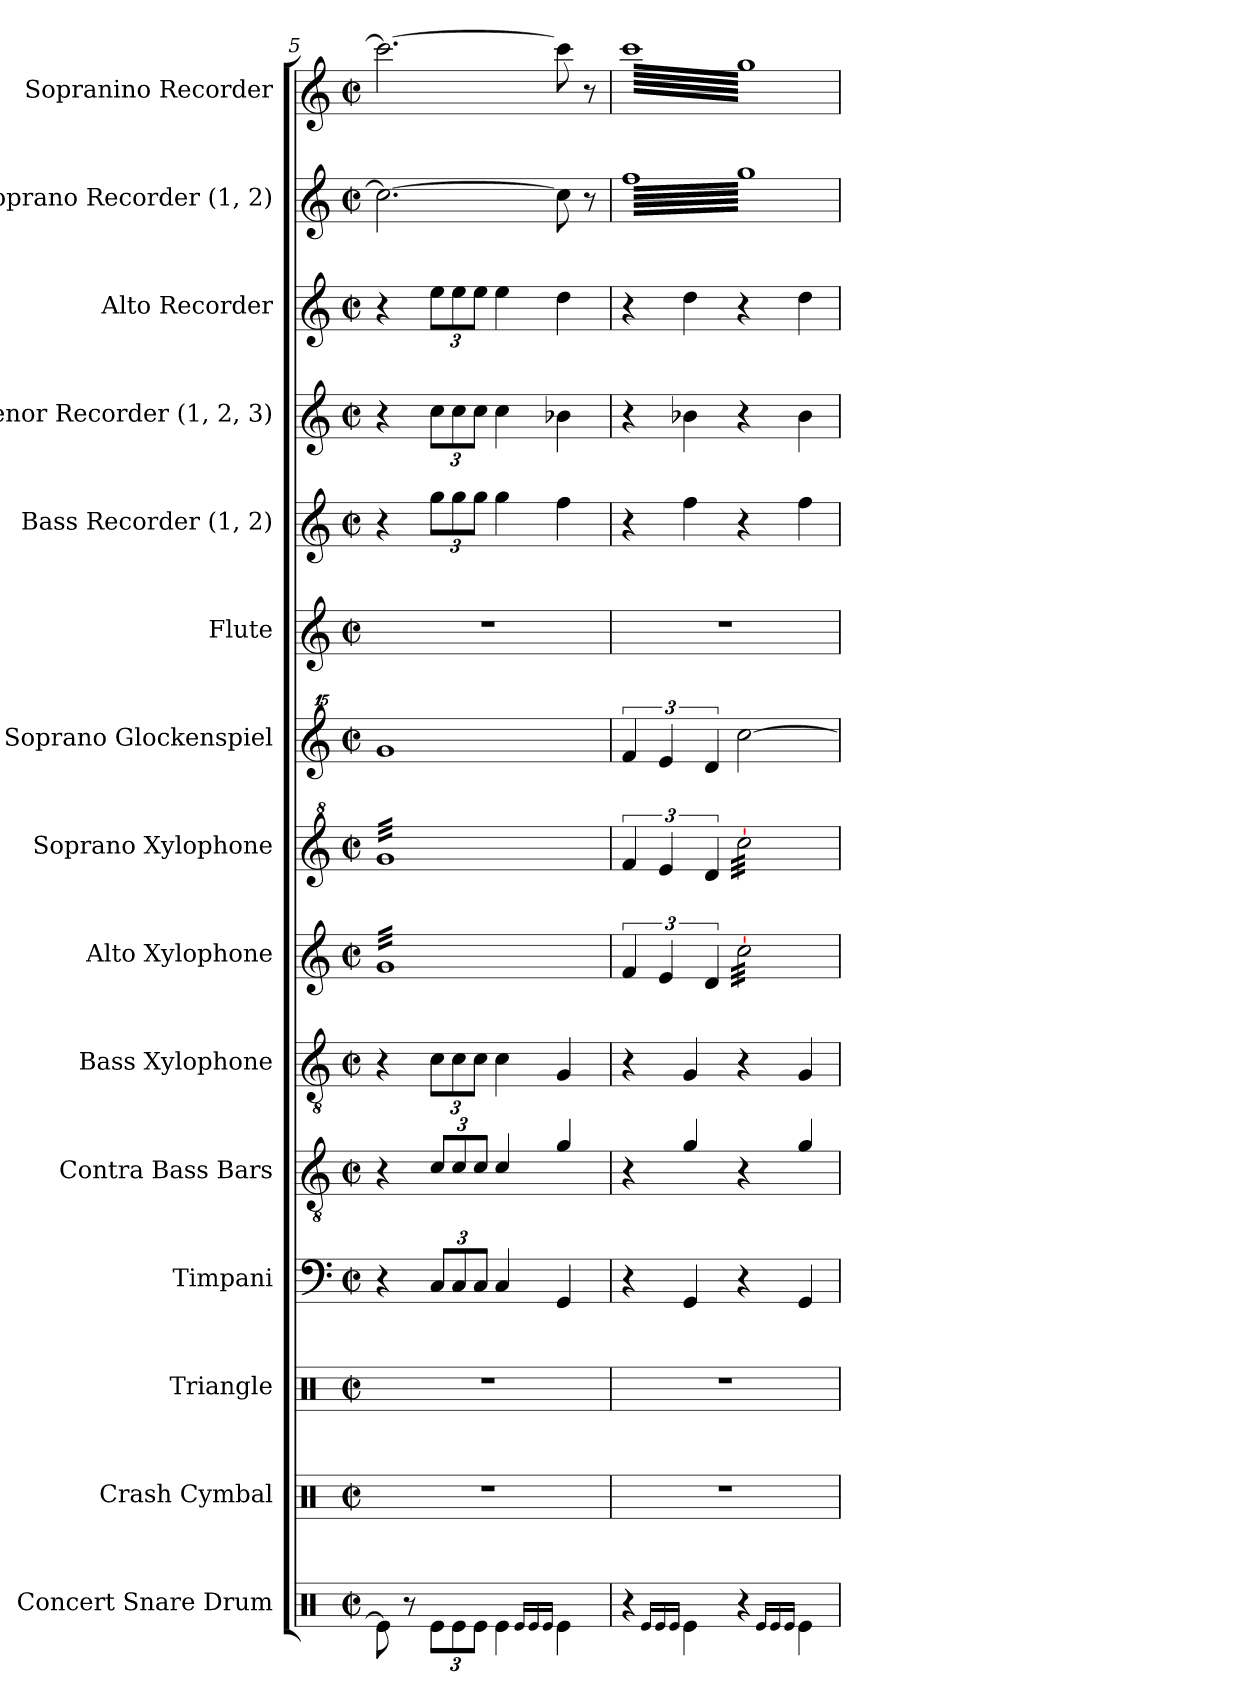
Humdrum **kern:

**kern	**kern	**kern	**kern	**kern	**kern	**kern	**kern	**kern	**kern	**kern	**kern	**kern	**kern	**kern
*part15	*part14	*part13	*part12	*part11	*part10	*part9	*part8	*part7	*part6	*part5	*part4	*part3	*part2	*part1
*staff15	*staff14	*staff13	*staff12	*staff11	*staff10	*staff9	*staff8	*staff7	*staff6	*staff5	*staff4	*staff3	*staff2	*staff1
*I"Concert Snare Drum	*I"Crash Cymbal	*I"Triangle	*I"Timpani	*I"Contra  Bass  Bars	*I"Bass  Xylophone	*I"Alto  Xylophone	*I"Soprano  Xylophone	*I"Soprano  Glockenspiel	*I"Flute	*I"Bass  Recorder (1, 2)	*I"Tenor  Recorder (1, 2, 3)	*I"Alto  Recorder	*I"Soprano  Recorder (1, 2)	*I"Sopranino  Recorder
*I'Con. Sn.	*I'Cr. Cym.	*I'Trgl.	*I'Timp.	*I'CBB	*I'BX	*I'AX	*I'SX	*I'SG	*I'Fl.	*I'B. Rec.	*I'T. Rec.	*I'A. Rec.	*I'S. Rec.	*I'So. R
*clefX	*clefX	*clefX	*clefF4	*clefGv2	*clefGv2	*clefG2	*clefG^2	*clefG^^2	*clefG2	*clefG2	*clefG2	*clefG2	*clefG2	*clefG2
*	*	*	*	*ITrd14c24	*	*	*	*	*	*ITrd7c12	*	*	*ITrd-7c-12	*ITrd-7c-12
*k[]	*k[]	*k[]	*k[]	*k[]	*k[]	*k[]	*k[]	*k[]	*k[]	*k[]	*k[]	*k[]	*k[]	*k[]
*M2/2	*M2/2	*M2/2	*M2/2	*M2/2	*M2/2	*M2/2	*M2/2	*M2/2	*M2/2	*M2/2	*M2/2	*M2/2	*M2/2	*M2/2
*met(c|)	*met(c|)	*met(c|)	*met(c|)	*met(c|)	*met(c|)	*met(c|)	*met(c|)	*met(c|)	*met(c|)	*met(c|)	*met(c|)	*met(c|)	*met(c|)	*met(c|)
=5	=5	=5	=5	=5	=5	=5	=5	=5	=5	=5	=5	=5	=5	=5
*	*	*	*	*	*	*tremolo	*	*	*	*	*	*	*	*
*	*	*	*	*	*	*	*tremolo	*	*	*	*	*	*	*
8Re\]	1r	1r	4r	4r	4r	32gLLL	32ggLLL	1ggg	1r	4r	4r	4r	2.ccc\_	2.cccc\_
.	.	.	.	.	.	32g	32gg	.	.	.	.	.	.	.
.	.	.	.	.	.	32g	32gg	.	.	.	.	.	.	.
.	.	.	.	.	.	32g	32gg	.	.	.	.	.	.	.
8r	.	.	.	.	.	32g	32gg	.	.	.	.	.	.	.
.	.	.	.	.	.	32g	32gg	.	.	.	.	.	.	.
.	.	.	.	.	.	32g	32gg	.	.	.	.	.	.	.
.	.	.	.	.	.	32g	32gg	.	.	.	.	.	.	.
*Xbrackettup	*	*	*Xbrackettup	*Xbrackettup	*Xbrackettup	*	*	*	*	*Xbrackettup	*Xbrackettup	*Xbrackettup	*	*
12Re\L	.	.	12C/L	12CC/L	12c\L	32g	32gg	.	.	12g\L	12cc\L	12ee\L	.	.
.	.	.	.	.	.	32g	32gg	.	.	.	.	.	.	.
.	.	.	.	.	.	32g	32gg	.	.	.	.	.	.	.
12Re\	.	.	12C/	12CC/	12c\	.	.	.	.	12g\	12cc\	12ee\	.	.
.	.	.	.	.	.	32g	32gg	.	.	.	.	.	.	.
.	.	.	.	.	.	32g	32gg	.	.	.	.	.	.	.
.	.	.	.	.	.	32g	32gg	.	.	.	.	.	.	.
12Re\J	.	.	12C/J	12CC/J	12c\J	.	.	.	.	12g\J	12cc\J	12ee\J	.	.
.	.	.	.	.	.	32g	32gg	.	.	.	.	.	.	.
.	.	.	.	.	.	32g	32gg	.	.	.	.	.	.	.
4Re\	.	.	4C/	4CC/	4c\	32g	32gg	.	.	4g\	4cc\	4ee\	.	.
.	.	.	.	.	.	32g	32gg	.	.	.	.	.	.	.
.	.	.	.	.	.	32g	32gg	.	.	.	.	.	.	.
.	.	.	.	.	.	32g	32gg	.	.	.	.	.	.	.
.	.	.	.	.	.	32g	32gg	.	.	.	.	.	.	.
.	.	.	.	.	.	32g	32gg	.	.	.	.	.	.	.
.	.	.	.	.	.	32g	32gg	.	.	.	.	.	.	.
.	.	.	.	.	.	32g	32gg	.	.	.	.	.	.	.
16qRe/LL	.	.	.	.	.	.	.	.	.	.	.	.	.	.
16qRe/	.	.	.	.	.	.	.	.	.	.	.	.	.	.
16qRe/JJ	.	.	.	.	.	.	.	.	.	.	.	.	.	.
4Re\	.	.	4GG/	4GG/	4G/	32g	32gg	.	.	4f\	4b-X\	4dd\	8ccc\]	8cccc\]
.	.	.	.	.	.	32g	32gg	.	.	.	.	.	.	.
.	.	.	.	.	.	32g	32gg	.	.	.	.	.	.	.
.	.	.	.	.	.	32g	32gg	.	.	.	.	.	.	.
.	.	.	.	.	.	32g	32gg	.	.	.	.	.	8r	8r
.	.	.	.	.	.	32g	32gg	.	.	.	.	.	.	.
.	.	.	.	.	.	32g	32gg	.	.	.	.	.	.	.
.	.	.	.	.	.	32gJJJ	32ggJJJ	.	.	.	.	.	.	.
*	*	*	*	*	*	*	*Xtremolo	*	*	*	*	*	*	*
*	*	*	*	*	*	*Xtremolo	*	*	*	*	*	*	*	*
=6	=6	=6	=6	=6	=6	=6	=6	=6	=6	=6	=6	=6	=6	=6
*	*	*	*	*	*	*	*	*	*	*	*	*	*tremolo	*
*	*	*	*	*	*	*	*	*	*	*	*	*	*	*tremolo
4r	1r	1r	4r	4r	4r	6f/	6ff/	6fff/	1r	4r	4r	4r	64fffLLLL	64ccccLLLL
.	.	.	.	.	.	.	.	.	.	.	.	.	64ggg	64ggg
.	.	.	.	.	.	.	.	.	.	.	.	.	64fff	64cccc
.	.	.	.	.	.	.	.	.	.	.	.	.	64ggg	64ggg
.	.	.	.	.	.	.	.	.	.	.	.	.	64fff	64cccc
.	.	.	.	.	.	.	.	.	.	.	.	.	64ggg	64ggg
.	.	.	.	.	.	.	.	.	.	.	.	.	64fff	64cccc
.	.	.	.	.	.	.	.	.	.	.	.	.	64ggg	64ggg
.	.	.	.	.	.	.	.	.	.	.	.	.	64fff	64cccc
.	.	.	.	.	.	.	.	.	.	.	.	.	64ggg	64ggg
.	.	.	.	.	.	.	.	.	.	.	.	.	64fff	64cccc
.	.	.	.	.	.	6e/	6ee/	6eee/	.	.	.	.	.	.
.	.	.	.	.	.	.	.	.	.	.	.	.	64ggg	64ggg
.	.	.	.	.	.	.	.	.	.	.	.	.	64fff	64cccc
.	.	.	.	.	.	.	.	.	.	.	.	.	64ggg	64ggg
.	.	.	.	.	.	.	.	.	.	.	.	.	64fff	64cccc
.	.	.	.	.	.	.	.	.	.	.	.	.	64ggg	64ggg
16qRe/LL	.	.	.	.	.	.	.	.	.	.	.	.	.	.
16qRe/	.	.	.	.	.	.	.	.	.	.	.	.	.	.
16qRe/JJ	.	.	.	.	.	.	.	.	.	.	.	.	.	.
4Re\	.	.	4GG/	4GG/	4G/	.	.	.	.	4f\	4b-X\	4dd\	64fff	64cccc
.	.	.	.	.	.	.	.	.	.	.	.	.	64ggg	64ggg
.	.	.	.	.	.	.	.	.	.	.	.	.	64fff	64cccc
.	.	.	.	.	.	.	.	.	.	.	.	.	64ggg	64ggg
.	.	.	.	.	.	.	.	.	.	.	.	.	64fff	64cccc
.	.	.	.	.	.	.	.	.	.	.	.	.	64ggg	64ggg
.	.	.	.	.	.	6d/	6dd/	6ddd/	.	.	.	.	.	.
.	.	.	.	.	.	.	.	.	.	.	.	.	64fff	64cccc
.	.	.	.	.	.	.	.	.	.	.	.	.	64ggg	64ggg
.	.	.	.	.	.	.	.	.	.	.	.	.	64fff	64cccc
.	.	.	.	.	.	.	.	.	.	.	.	.	64ggg	64ggg
.	.	.	.	.	.	.	.	.	.	.	.	.	64fff	64cccc
.	.	.	.	.	.	.	.	.	.	.	.	.	64ggg	64ggg
.	.	.	.	.	.	.	.	.	.	.	.	.	64fff	64cccc
.	.	.	.	.	.	.	.	.	.	.	.	.	64ggg	64ggg
.	.	.	.	.	.	.	.	.	.	.	.	.	64fff	64cccc
.	.	.	.	.	.	.	.	.	.	.	.	.	64ggg	64ggg
*	*	*	*	*	*	*tremolo	*	*	*	*	*	*	*	*
*	*	*	*	*	*	*	*tremolo	*	*	*	*	*	*	*
4r	.	.	4r	4r	4r	[32cc\LLL	[32ccc\LLL	[2cccc\	.	4r	4r	4r	64fff	64cccc
.	.	.	.	.	.	.	.	.	.	.	.	.	64ggg	64ggg
.	.	.	.	.	.	32cc\	32ccc\	.	.	.	.	.	64fff	64cccc
.	.	.	.	.	.	.	.	.	.	.	.	.	64ggg	64ggg
.	.	.	.	.	.	32cc\	32ccc\	.	.	.	.	.	64fff	64cccc
.	.	.	.	.	.	.	.	.	.	.	.	.	64ggg	64ggg
.	.	.	.	.	.	32cc\	32ccc\	.	.	.	.	.	64fff	64cccc
.	.	.	.	.	.	.	.	.	.	.	.	.	64ggg	64ggg
.	.	.	.	.	.	32cc\	32ccc\	.	.	.	.	.	64fff	64cccc
.	.	.	.	.	.	.	.	.	.	.	.	.	64ggg	64ggg
.	.	.	.	.	.	32cc\	32ccc\	.	.	.	.	.	64fff	64cccc
.	.	.	.	.	.	.	.	.	.	.	.	.	64ggg	64ggg
.	.	.	.	.	.	32cc\	32ccc\	.	.	.	.	.	64fff	64cccc
.	.	.	.	.	.	.	.	.	.	.	.	.	64ggg	64ggg
.	.	.	.	.	.	32cc\	32ccc\	.	.	.	.	.	64fff	64cccc
.	.	.	.	.	.	.	.	.	.	.	.	.	64ggg	64ggg
16qRe/LL	.	.	.	.	.	.	.	.	.	.	.	.	.	.
16qRe/	.	.	.	.	.	.	.	.	.	.	.	.	.	.
16qRe/JJ	.	.	.	.	.	.	.	.	.	.	.	.	.	.
4Re\	.	.	4GG/	4GG/	4G/	32cc\	32ccc\	.	.	4f\	4b-\	4dd\	64fff	64cccc
.	.	.	.	.	.	.	.	.	.	.	.	.	64ggg	64ggg
.	.	.	.	.	.	32cc\	32ccc\	.	.	.	.	.	64fff	64cccc
.	.	.	.	.	.	.	.	.	.	.	.	.	64ggg	64ggg
.	.	.	.	.	.	32cc\	32ccc\	.	.	.	.	.	64fff	64cccc
.	.	.	.	.	.	.	.	.	.	.	.	.	64ggg	64ggg
.	.	.	.	.	.	32cc\	32ccc\	.	.	.	.	.	64fff	64cccc
.	.	.	.	.	.	.	.	.	.	.	.	.	64ggg	64ggg
.	.	.	.	.	.	32cc\	32ccc\	.	.	.	.	.	64fff	64cccc
.	.	.	.	.	.	.	.	.	.	.	.	.	64ggg	64ggg
.	.	.	.	.	.	32cc\	32ccc\	.	.	.	.	.	64fff	64cccc
.	.	.	.	.	.	.	.	.	.	.	.	.	64ggg	64ggg
.	.	.	.	.	.	32cc\	32ccc\	.	.	.	.	.	64fff	64cccc
.	.	.	.	.	.	.	.	.	.	.	.	.	64ggg	64ggg
.	.	.	.	.	.	32cc\JJJ	32ccc\JJJ	.	.	.	.	.	64fff	64cccc
*	*	*	*	*	*	*	*Xtremolo	*	*	*	*	*	*	*
*	*	*	*	*	*	*Xtremolo	*	*	*	*	*	*	*	*
.	.	.	.	.	.	.	.	.	.	.	.	.	64gggJJJJ	64gggJJJJ
*	*	*	*	*	*	*	*	*	*	*	*	*	*	*Xtremolo
*	*	*	*	*	*	*	*	*	*	*	*	*	*Xtremolo	*
.	.	.	.	.	.	.	.	.	.	.	.	.	.	.
.	.	.	.	.	.	.	.	.	.	.	.	.	.	.
.	.	.	.	.	.	.	.	.	.	.	.	.	.	.
.	.	.	.	.	.	.	.	.	.	.	.	.	.	.
.	.	.	.	.	.	.	.	.	.	.	.	.	.	.
.	.	.	.	.	.	.	.	.	.	.	.	.	.	.
.	.	.	.	.	.	.	.	.	.	.	.	.	.	.
.	.	.	.	.	.	.	.	.	.	.	.	.	.	.
.	.	.	.	.	.	.	.	.	.	.	.	.	.	.
.	.	.	.	.	.	.	.	.	.	.	.	.	.	.
.	.	.	.	.	.	.	.	.	.	.	.	.	.	.
.	.	.	.	.	.	.	.	.	.	.	.	.	.	.
.	.	.	.	.	.	.	.	.	.	.	.	.	.	.
.	.	.	.	.	.	.	.	.	.	.	.	.	.	.
.	.	.	.	.	.	.	.	.	.	.	.	.	.	.
.	.	.	.	.	.	.	.	.	.	.	.	.	.	.
.	.	.	.	.	.	.	.	.	.	.	.	.	.	.
.	.	.	.	.	.	.	.	.	.	.	.	.	.	.
.	.	.	.	.	.	.	.	.	.	.	.	.	.	.
.	.	.	.	.	.	.	.	.	.	.	.	.	.	.
.	.	.	.	.	.	.	.	.	.	.	.	.	.	.
.	.	.	.	.	.	.	.	.	.	.	.	.	.	.
.	.	.	.	.	.	.	.	.	.	.	.	.	.	.
.	.	.	.	.	.	.	.	.	.	.	.	.	.	.
.	.	.	.	.	.	.	.	.	.	.	.	.	.	.
.	.	.	.	.	.	.	.	.	.	.	.	.	.	.
.	.	.	.	.	.	.	.	.	.	.	.	.	.	.
.	.	.	.	.	.	.	.	.	.	.	.	.	.	.
.	.	.	.	.	.	.	.	.	.	.	.	.	.	.
.	.	.	.	.	.	.	.	.	.	.	.	.	.	.
.	.	.	.	.	.	.	.	.	.	.	.	.	.	.
.	.	.	.	.	.	.	.	.	.	.	.	.	.	.
=	=	=	=	=	=	=	=	=	=	=	=	=	=	=
*-	*-	*-	*-	*-	*-	*-	*-	*-	*-	*-	*-	*-	*-	*-
